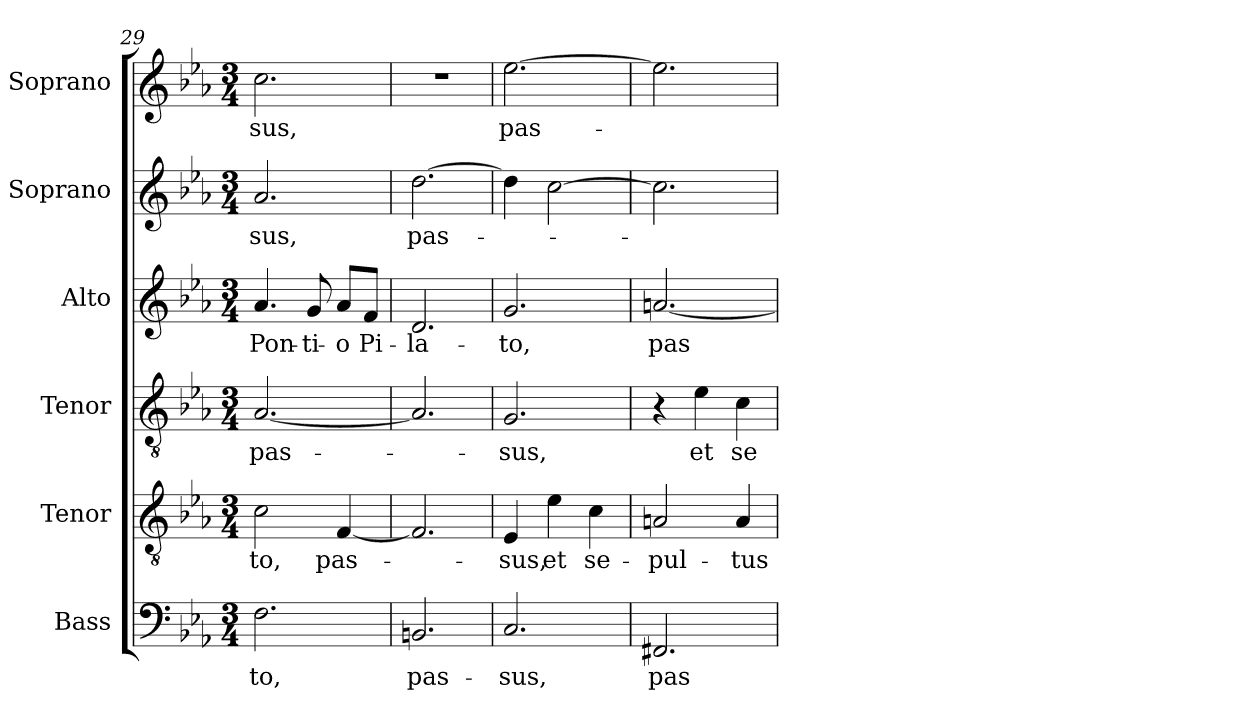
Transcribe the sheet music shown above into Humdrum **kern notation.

**kern	**text	**kern	**text	**kern	**text	**kern	**text	**kern	**text	**kern	**text
*part6	*part6	*part5	*part5	*part4	*part4	*part3	*part3	*part2	*part2	*part1	*part1
*staff6	*staff6	*staff5	*staff5	*staff4	*staff4	*staff3	*staff3	*staff2	*staff2	*staff1	*staff1
*I"Bass	*	*I"Tenor	*	*I"Tenor	*	*I"Alto	*	*I"Soprano	*	*I"Soprano	*
*I'B.	*	*I'T.	*	*I'T.	*	*I'A.	*	*I'S.	*	*I'S.	*
*clefF4	*	*clefGv2	*	*clefGv2	*	*clefG2	*	*clefG2	*	*clefG2	*
*	*	*ITrd7c12	*	*ITrd7c12	*	*	*	*	*	*	*
*k[b-e-a-]	*	*k[b-e-a-]	*	*k[b-e-a-]	*	*k[b-e-a-]	*	*k[b-e-a-]	*	*k[b-e-a-]	*
*E-:	*	*E-:	*	*E-:	*	*E-:	*	*E-:	*	*E-:	*
*M3/4	*	*M3/4	*	*M3/4	*	*M3/4	*	*M3/4	*	*M3/4	*
=29	=29	=29	=29	=29	=29	=29	=29	=29	=29	=29	=29
!	!LO:LY:b:color=#000000	!	!	!	!	!	!	!	!	!	!
!	!	!	!LO:LY:b:color=#000000	!	!	!	!	!	!	!	!
!	!	!	!	!	!LO:LY:b:color=#000000	!	!	!	!	!	!
!	!	!	!	!	!	!	!LO:LY:b:color=#000000	!	!	!	!
!	!	!	!	!	!	!	!	!	!LO:LY:b:color=#000000	!	!
!	!	!	!	!	!	!	!	!	!	!	!LO:LY:b:color=#000000
2.Fi\	-to,	2Ci\	-to,	[2.AA-i/	pas-	4.a-i/	Pon-	2.a-i/	-sus,	2.cci\	-sus,
!	!	!	!	!	!	!	!LO:LY:b:color=#000000	!	!	!	!
.	.	.	.	.	.	8gi/	-ti-	.	.	.	.
!	!	!	!LO:LY:b:color=#000000	!	!	!	!	!	!	!	!
!	!	!	!	!	!	!	!LO:LY:b:color=#000000	!	!	!	!
.	.	[4FFi/	pas-	.	.	8a-i/L	-o	.	.	.	.
!	!	!	!	!	!	!	!LO:LY:b:color=#000000	!	!	!	!
.	.	.	.	.	.	8fi/J	Pi-	.	.	.	.
=30	=30	=30	=30	=30	=30	=30	=30	=30	=30	=30	=30
!	!LO:LY:b:color=#000000	!	!	!	!	!	!	!	!	!	!
!	!	!	!	!	!	!	!LO:LY:b:color=#000000	!	!	!	!
!	!	!	!	!	!	!	!	!	!LO:LY:b:color=#000000	!LO:N:vis=1	!
2.BBni/	pas-	2.FFi/]	.	2.AA-i/]	.	2.di/	-la-	[2.ddi\	pas-	2.r	.
=31	=31	=31	=31	=31	=31	=31	=31	=31	=31	=31	=31
!	!LO:LY:b:color=#000000	!	!	!	!	!	!	!	!	!	!
!	!	!	!LO:LY:b:color=#000000	!	!	!	!	!	!	!	!
!	!	!	!	!	!LO:LY:b:color=#000000	!	!	!	!	!	!
!	!	!	!	!	!	!	!LO:LY:b:color=#000000	!	!	!	!
!	!	!	!	!	!	!	!	!	!	!	!LO:LY:b:color=#000000
2.Ci/	-sus,	4EE-i/	-sus,	2.GGi/	-sus,	2.gi/	-to,	4ddi\]	.	[2.ee-i\	pas-
!	!	!	!LO:LY:b:color=#000000	!	!	!	!	!	!	!	!
.	.	4E-i\	et	.	.	.	.	[2cci\	.	.	.
!	!	!	!LO:LY:b:color=#000000	!	!	!	!	!	!	!	!
.	.	4Ci\	se-	.	.	.	.	.	.	.	.
=32	=32	=32	=32	=32	=32	=32	=32	=32	=32	=32	=32
!	!LO:LY:b:color=#000000	!	!	!	!	!	!	!	!	!	!
!	!	!	!LO:LY:b:color=#000000	!	!	!	!	!	!	!	!
!	!	!	!	!	!	!	!LO:LY:b:color=#000000	!	!	!	!
2.FF#Xi/	pas-	2AAni/	-pul-	4r	.	[2.ani/	pas-	2.cci\]	.	2.ee-i\]	.
!	!	!	!	!	!LO:LY:b:color=#000000	!	!	!	!	!	!
.	.	.	.	4E-i\	et	.	.	.	.	.	.
!	!	!	!LO:LY:b:color=#000000	!	!	!	!	!	!	!	!
!	!	!	!	!	!LO:LY:b:color=#000000	!	!	!	!	!	!
.	.	4AAi/	-tus	4Ci\	se-	.	.	.	.	.	.
=	=	=	=	=	=	=	=	=	=	=	=
*-	*-	*-	*-	*-	*-	*-	*-	*-	*-	*-	*-
